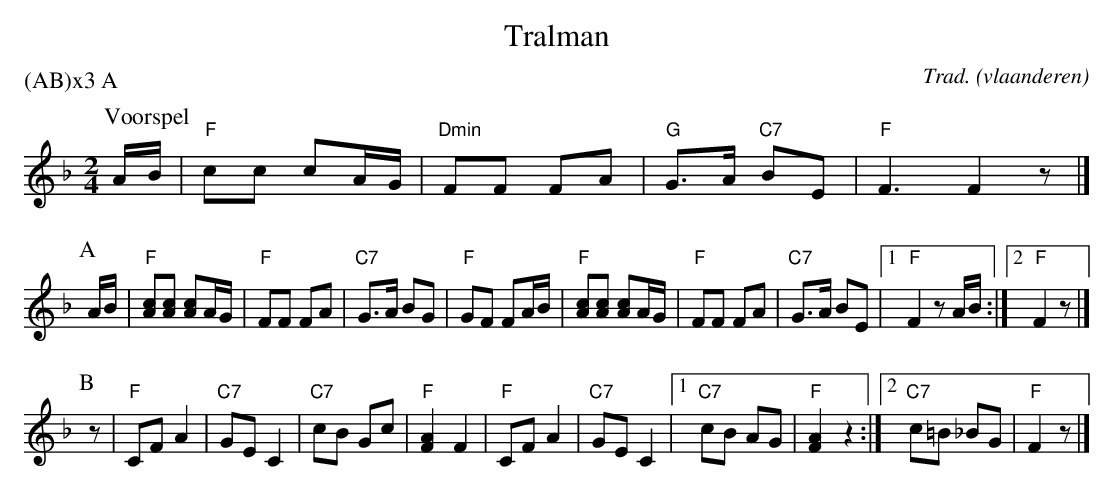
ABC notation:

X:1
T:Tralman
O:vlaanderen
C:Trad.
P:(AB)x3 A
L:1/8
M:2/4
K:F
P:Voorspel
A/B/ | "F"cc cA/G/ | "Dmin"FF FA | "G"G>A "C7"BE | "F"F3F2 z |]
P:A
A/B/ | "F"[cA][cA] [cA]A/G/ | "F"FF FA | "C7"G>A BG | "F"GF FA/B/ | "F"[cA][cA] [cA]A/G/ | "F"FF FA | "C7"G>A BE |1 "F"F2 zA/B/ :|2 "F"F2 z |]
P:B
z | "F"CF A2| "C7"GE C2 | "C7"cB Gc | "F" [A2F2] F2 | "F"CF A2| "C7"GE C2 |1 "C7"cB AG | "F"[A2F2] z2 :|2 "C7"c=B _BG | "F"F2 z |]
